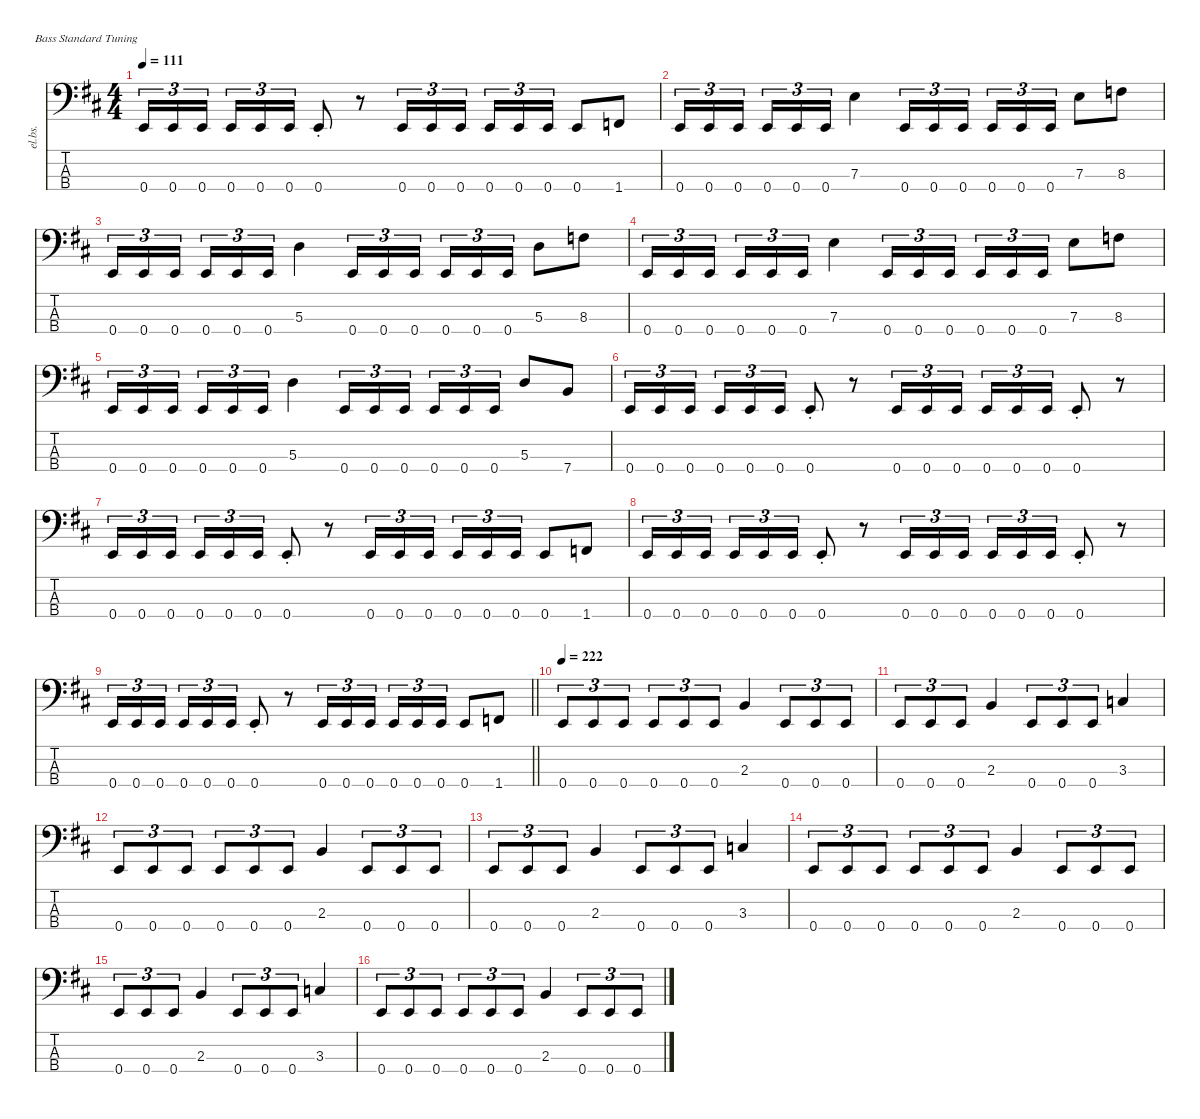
\defaultSystemsLayout 4
\hideDynamics
\bracketExtendMode nobrackets
\otherSystemsTrackNameOrientation horizontal
\track ("Jason Newsted" "el.bs.") {defaultSystemsLayout 8 instrument electricbasspick}
\staff {score tabs}
\tuning (G2 D2 A1 E1)
\ts (4 4)
\tempo 111
\clef f4
\ks bminor
0.4{acc forcenatural}.16{tu (3 2) dy f} 0.4{acc forcenatural}.16{tu (3 2)} 0.4{acc forcenatural}.16{tu (3 2)} 0.4{acc forcenatural}.16{tu (3 2)} 0.4{acc forcenatural}.16{tu (3 2)} 0.4{acc forcenatural}.16{tu (3 2)} 0.4{st acc forcenatural}.8 r.8 0.4{acc forcenatural}.16{tu (3 2)} 0.4{acc forcenatural}.16{tu (3 2)} 0.4{acc forcenatural}.16{tu (3 2)} 0.4{acc forcenatural}.16{tu (3 2)} 0.4{acc forcenatural}.16{tu (3 2)} 0.4{acc forcenatural}.16{tu (3 2)} 0.4{acc forcenatural}.8 1.4{acc forcenatural}.8 |
0.4{acc forcenatural}.16{tu (3 2)} 0.4{acc forcenatural}.16{tu (3 2)} 0.4{acc forcenatural}.16{tu (3 2)} 0.4{acc forcenatural}.16{tu (3 2)} 0.4{acc forcenatural}.16{tu (3 2)} 0.4{acc forcenatural}.16{tu (3 2)} 7.3{acc forcenatural}.4 0.4{acc forcenatural}.16{tu (3 2)} 0.4{acc forcenatural}.16{tu (3 2)} 0.4{acc forcenatural}.16{tu (3 2)} 0.4{acc forcenatural}.16{tu (3 2)} 0.4{acc forcenatural}.16{tu (3 2)} 0.4{acc forcenatural}.16{tu (3 2)} 7.3{acc forcenatural}.8 8.3{acc forcenatural}.8 |
0.4{acc forcenatural}.16{tu (3 2)} 0.4{acc forcenatural}.16{tu (3 2)} 0.4{acc forcenatural}.16{tu (3 2)} 0.4{acc forcenatural}.16{tu (3 2)} 0.4{acc forcenatural}.16{tu (3 2)} 0.4{acc forcenatural}.16{tu (3 2)} 5.3{acc forcenatural}.4 0.4{acc forcenatural}.16{tu (3 2)} 0.4{acc forcenatural}.16{tu (3 2)} 0.4{acc forcenatural}.16{tu (3 2)} 0.4{acc forcenatural}.16{tu (3 2)} 0.4{acc forcenatural}.16{tu (3 2)} 0.4{acc forcenatural}.16{tu (3 2)} 5.3{acc forcenatural}.8 8.3{acc forcenatural}.8 |
0.4{acc forcenatural}.16{tu (3 2)} 0.4{acc forcenatural}.16{tu (3 2)} 0.4{acc forcenatural}.16{tu (3 2)} 0.4{acc forcenatural}.16{tu (3 2)} 0.4{acc forcenatural}.16{tu (3 2)} 0.4{acc forcenatural}.16{tu (3 2)} 7.3{acc forcenatural}.4 0.4{acc forcenatural}.16{tu (3 2)} 0.4{acc forcenatural}.16{tu (3 2)} 0.4{acc forcenatural}.16{tu (3 2)} 0.4{acc forcenatural}.16{tu (3 2)} 0.4{acc forcenatural}.16{tu (3 2)} 0.4{acc forcenatural}.16{tu (3 2)} 7.3{acc forcenatural}.8 8.3{acc forcenatural}.8 |
0.4{acc forcenatural}.16{tu (3 2)} 0.4{acc forcenatural}.16{tu (3 2)} 0.4{acc forcenatural}.16{tu (3 2)} 0.4{acc forcenatural}.16{tu (3 2)} 0.4{acc forcenatural}.16{tu (3 2)} 0.4{acc forcenatural}.16{tu (3 2)} 5.3{acc forcenatural}.4 0.4{acc forcenatural}.16{tu (3 2)} 0.4{acc forcenatural}.16{tu (3 2)} 0.4{acc forcenatural}.16{tu (3 2)} 0.4{acc forcenatural}.16{tu (3 2)} 0.4{acc forcenatural}.16{tu (3 2)} 0.4{acc forcenatural}.16{tu (3 2)} 5.3{acc forcenatural}.8 7.4{acc forcenatural}.8 |
0.4{acc forcenatural}.16{tu (3 2)} 0.4{acc forcenatural}.16{tu (3 2)} 0.4{acc forcenatural}.16{tu (3 2)} 0.4{acc forcenatural}.16{tu (3 2)} 0.4{acc forcenatural}.16{tu (3 2)} 0.4{acc forcenatural}.16{tu (3 2)} 0.4{st acc forcenatural}.8 r.8 0.4{acc forcenatural}.16{tu (3 2)} 0.4{acc forcenatural}.16{tu (3 2)} 0.4{acc forcenatural}.16{tu (3 2)} 0.4{acc forcenatural}.16{tu (3 2)} 0.4{acc forcenatural}.16{tu (3 2)} 0.4{acc forcenatural}.16{tu (3 2)} 0.4{st acc forcenatural}.8 r.8 |
0.4{acc forcenatural}.16{tu (3 2)} 0.4{acc forcenatural}.16{tu (3 2)} 0.4{acc forcenatural}.16{tu (3 2)} 0.4{acc forcenatural}.16{tu (3 2)} 0.4{acc forcenatural}.16{tu (3 2)} 0.4{acc forcenatural}.16{tu (3 2)} 0.4{st acc forcenatural}.8 r.8 0.4{acc forcenatural}.16{tu (3 2)} 0.4{acc forcenatural}.16{tu (3 2)} 0.4{acc forcenatural}.16{tu (3 2)} 0.4{acc forcenatural}.16{tu (3 2)} 0.4{acc forcenatural}.16{tu (3 2)} 0.4{acc forcenatural}.16{tu (3 2)} 0.4{acc forcenatural}.8 1.4{acc forcenatural}.8 |
0.4{acc forcenatural}.16{tu (3 2)} 0.4{acc forcenatural}.16{tu (3 2)} 0.4{acc forcenatural}.16{tu (3 2)} 0.4{acc forcenatural}.16{tu (3 2)} 0.4{acc forcenatural}.16{tu (3 2)} 0.4{acc forcenatural}.16{tu (3 2)} 0.4{st acc forcenatural}.8 r.8 0.4{acc forcenatural}.16{tu (3 2)} 0.4{acc forcenatural}.16{tu (3 2)} 0.4{acc forcenatural}.16{tu (3 2)} 0.4{acc forcenatural}.16{tu (3 2)} 0.4{acc forcenatural}.16{tu (3 2)} 0.4{acc forcenatural}.16{tu (3 2)} 0.4{st acc forcenatural}.8 r.8 |
\barLineRight lightlight
0.4{acc forcenatural}.16{tu (3 2)} 0.4{acc forcenatural}.16{tu (3 2)} 0.4{acc forcenatural}.16{tu (3 2)} 0.4{acc forcenatural}.16{tu (3 2)} 0.4{acc forcenatural}.16{tu (3 2)} 0.4{acc forcenatural}.16{tu (3 2)} 0.4{st acc forcenatural}.8 r.8 0.4{acc forcenatural}.16{tu (3 2)} 0.4{acc forcenatural}.16{tu (3 2)} 0.4{acc forcenatural}.16{tu (3 2)} 0.4{acc forcenatural}.16{tu (3 2)} 0.4{acc forcenatural}.16{tu (3 2)} 0.4{acc forcenatural}.16{tu (3 2)} 0.4{acc forcenatural}.8 1.4{acc forcenatural}.8 |
\tempo 222
0.4{acc forcenatural}.8{tu (3 2)} 0.4{acc forcenatural}.8{tu (3 2)} 0.4{acc forcenatural}.8{tu (3 2)} 0.4{acc forcenatural}.8{tu (3 2)} 0.4{acc forcenatural}.8{tu (3 2)} 0.4{acc forcenatural}.8{tu (3 2)} 2.3{acc forcenatural}.4 0.4{acc forcenatural}.8{tu (3 2)} 0.4{acc forcenatural}.8{tu (3 2)} 0.4{acc forcenatural}.8{tu (3 2)} |
0.4{acc forcenatural}.8{tu (3 2)} 0.4{acc forcenatural}.8{tu (3 2)} 0.4{acc forcenatural}.8{tu (3 2)} 2.3{acc forcenatural}.4 0.4{acc forcenatural}.8{tu (3 2)} 0.4{acc forcenatural}.8{tu (3 2)} 0.4{acc forcenatural}.8{tu (3 2)} 3.3{acc forcenatural}.4 |
0.4{acc forcenatural}.8{tu (3 2)} 0.4{acc forcenatural}.8{tu (3 2)} 0.4{acc forcenatural}.8{tu (3 2)} 0.4{acc forcenatural}.8{tu (3 2)} 0.4{acc forcenatural}.8{tu (3 2)} 0.4{acc forcenatural}.8{tu (3 2)} 2.3{acc forcenatural}.4 0.4{acc forcenatural}.8{tu (3 2)} 0.4{acc forcenatural}.8{tu (3 2)} 0.4{acc forcenatural}.8{tu (3 2)} |
0.4{acc forcenatural}.8{tu (3 2)} 0.4{acc forcenatural}.8{tu (3 2)} 0.4{acc forcenatural}.8{tu (3 2)} 2.3{acc forcenatural}.4 0.4{acc forcenatural}.8{tu (3 2)} 0.4{acc forcenatural}.8{tu (3 2)} 0.4{acc forcenatural}.8{tu (3 2)} 3.3{acc forcenatural}.4 |
0.4{acc forcenatural}.8{tu (3 2)} 0.4{acc forcenatural}.8{tu (3 2)} 0.4{acc forcenatural}.8{tu (3 2)} 0.4{acc forcenatural}.8{tu (3 2)} 0.4{acc forcenatural}.8{tu (3 2)} 0.4{acc forcenatural}.8{tu (3 2)} 2.3{acc forcenatural}.4 0.4{acc forcenatural}.8{tu (3 2)} 0.4{acc forcenatural}.8{tu (3 2)} 0.4{acc forcenatural}.8{tu (3 2)} |
0.4{acc forcenatural}.8{tu (3 2)} 0.4{acc forcenatural}.8{tu (3 2)} 0.4{acc forcenatural}.8{tu (3 2)} 2.3{acc forcenatural}.4 0.4{acc forcenatural}.8{tu (3 2)} 0.4{acc forcenatural}.8{tu (3 2)} 0.4{acc forcenatural}.8{tu (3 2)} 3.3{acc forcenatural}.4 |
0.4{acc forcenatural}.8{tu (3 2)} 0.4{acc forcenatural}.8{tu (3 2)} 0.4{acc forcenatural}.8{tu (3 2)} 0.4{acc forcenatural}.8{tu (3 2)} 0.4{acc forcenatural}.8{tu (3 2)} 0.4{acc forcenatural}.8{tu (3 2)} 2.3{acc forcenatural}.4 0.4{acc forcenatural}.8{tu (3 2)} 0.4{acc forcenatural}.8{tu (3 2)} 0.4{acc forcenatural}.8{tu (3 2)}
